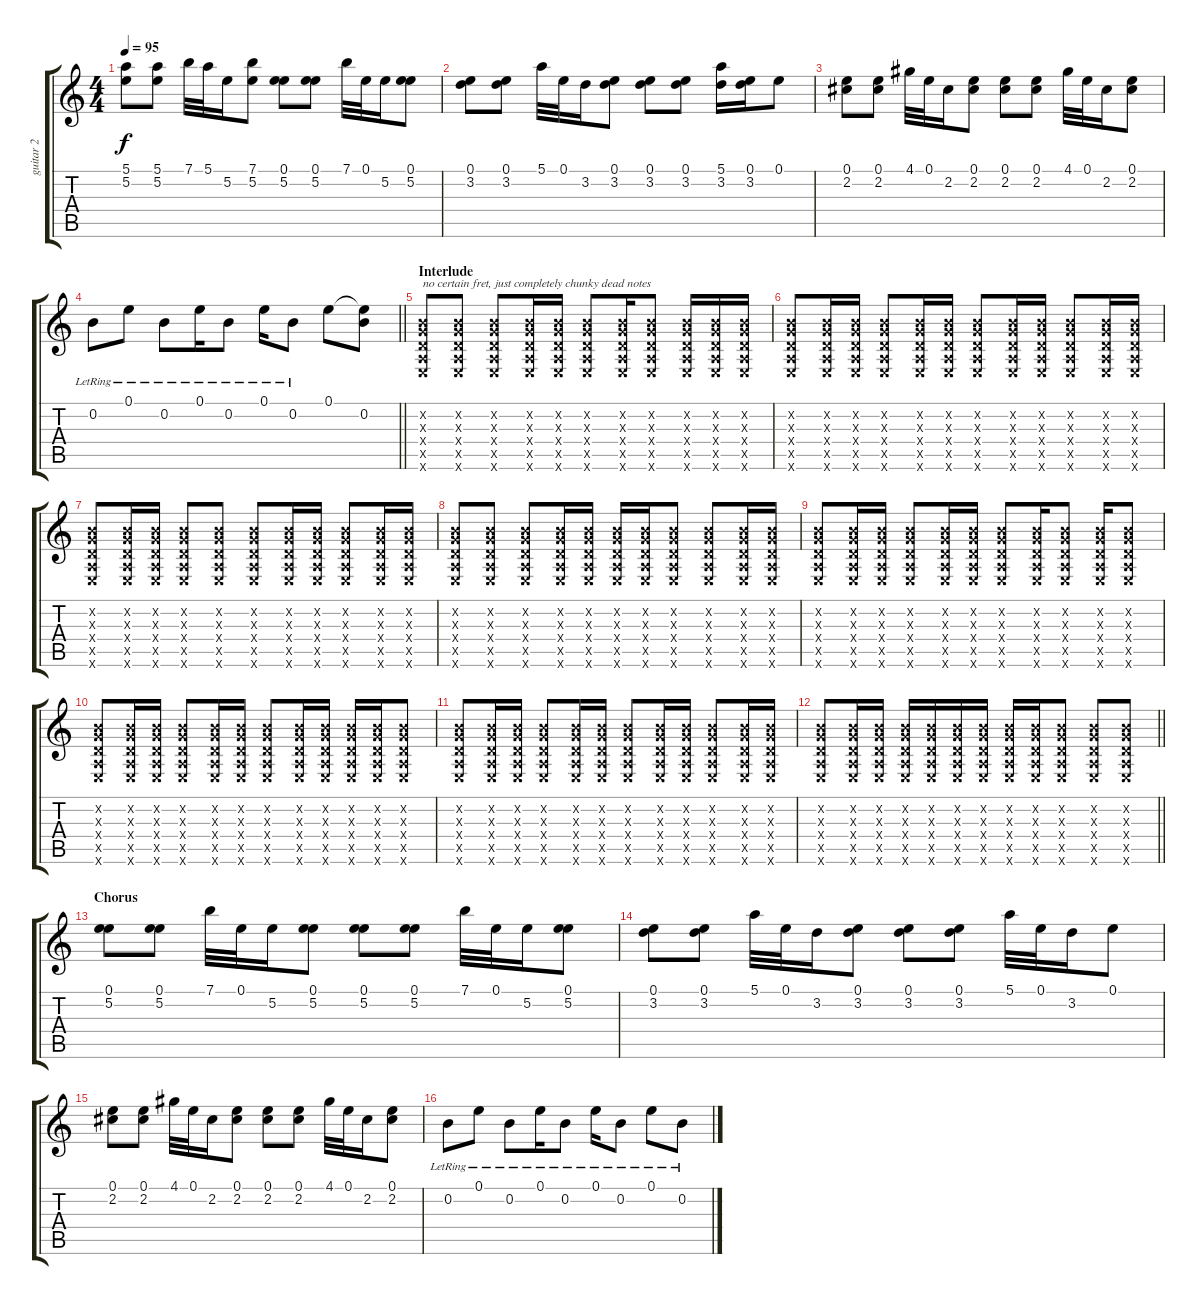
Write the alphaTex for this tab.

\track ("guitar 2" "guitar 2") {instrument electricguitarclean}
\staff {score tabs}
\tuning (E4 B3 G3 D3 A2 E2) {hide}
\ts (4 4)
\tempo 95
\clef g2
\ks c
(5.1 5.2).8{dy f} (5.1 5.2).8 7.1.32 5.1.32 5.2.16 (7.1 5.2).8 (0.1 5.2).8 (0.1 5.2).8 7.1.32 0.1.32 5.2.16 (0.1 5.2).8 |
(0.1 3.2).8 (0.1 3.2).8 5.1.32 0.1.32 3.2.16 (0.1 3.2).8 (0.1 3.2).8 (0.1 3.2).8 (5.1 3.2).16 (0.1 3.2).16 0.1.8 |
(0.1 2.2).8 (0.1 2.2).8 4.1.32 0.1.32 2.2.16 (0.1 2.2).8 (0.1 2.2).8 (0.1 2.2).8 4.1.32 0.1.32 2.2.16 (0.1 2.2).8 |
\barLineRight lightlight
0.2{lr}.8 0.1{lr}.8 0.2{lr}.8 0.1{lr}.16 0.2{lr}.8 0.1{lr}.16 0.2{lr}.8 0.1.8 (0.1{t} 0.2).8 |
\section ("" "Interlude")
(0.2{x} 0.3{x} 0.4{x} 0.5{x} 0.6{x}).8{txt "no certain fret, just completely chunky dead notes"} (0.2{x} 0.3{x} 0.4{x} 0.5{x} 0.6{x}).8 (0.2{x} 0.3{x} 0.4{x} 0.5{x} 0.6{x}).8 (0.2{x} 0.3{x} 0.4{x} 0.5{x} 0.6{x}).16 (0.2{x} 0.3{x} 0.4{x} 0.5{x} 0.6{x}).16 (0.2{x} 0.3{x} 0.4{x} 0.5{x} 0.6{x}).8 (0.2{x} 0.3{x} 0.4{x} 0.5{x} 0.6{x}).16 (0.2{x} 0.3{x} 0.4{x} 0.5{x} 0.6{x}).8 (0.2{x} 0.3{x} 0.4{x} 0.5{x} 0.6{x}).16 (0.2{x} 0.3{x} 0.4{x} 0.5{x} 0.6{x}).16 (0.2{x} 0.3{x} 0.4{x} 0.5{x} 0.6{x}).16 |
(0.2{x} 0.3{x} 0.4{x} 0.5{x} 0.6{x}).8 (0.2{x} 0.3{x} 0.4{x} 0.5{x} 0.6{x}).16 (0.2{x} 0.3{x} 0.4{x} 0.5{x} 0.6{x}).16 (0.2{x} 0.3{x} 0.4{x} 0.5{x} 0.6{x}).8 (0.2{x} 0.3{x} 0.4{x} 0.5{x} 0.6{x}).16 (0.2{x} 0.3{x} 0.4{x} 0.5{x} 0.6{x}).16 (0.2{x} 0.3{x} 0.4{x} 0.5{x} 0.6{x}).8 (0.2{x} 0.3{x} 0.4{x} 0.5{x} 0.6{x}).16 (0.2{x} 0.3{x} 0.4{x} 0.5{x} 0.6{x}).16 (0.2{x} 0.3{x} 0.4{x} 0.5{x} 0.6{x}).8 (0.2{x} 0.3{x} 0.4{x} 0.5{x} 0.6{x}).16 (0.2{x} 0.3{x} 0.4{x} 0.5{x} 0.6{x}).16 |
(0.2{x} 0.3{x} 0.4{x} 0.5{x} 0.6{x}).8 (0.2{x} 0.3{x} 0.4{x} 0.5{x} 0.6{x}).16 (0.2{x} 0.3{x} 0.4{x} 0.5{x} 0.6{x}).16 (0.2{x} 0.3{x} 0.4{x} 0.5{x} 0.6{x}).8 (0.2{x} 0.3{x} 0.4{x} 0.5{x} 0.6{x}).8 (0.2{x} 0.3{x} 0.4{x} 0.5{x} 0.6{x}).8 (0.2{x} 0.3{x} 0.4{x} 0.5{x} 0.6{x}).16 (0.2{x} 0.3{x} 0.4{x} 0.5{x} 0.6{x}).16 (0.2{x} 0.3{x} 0.4{x} 0.5{x} 0.6{x}).8 (0.2{x} 0.3{x} 0.4{x} 0.5{x} 0.6{x}).16 (0.2{x} 0.3{x} 0.4{x} 0.5{x} 0.6{x}).16 |
(0.2{x} 0.3{x} 0.4{x} 0.5{x} 0.6{x}).8 (0.2{x} 0.3{x} 0.4{x} 0.5{x} 0.6{x}).8 (0.2{x} 0.3{x} 0.4{x} 0.5{x} 0.6{x}).8 (0.2{x} 0.3{x} 0.4{x} 0.5{x} 0.6{x}).16 (0.2{x} 0.3{x} 0.4{x} 0.5{x} 0.6{x}).16 (0.2{x} 0.3{x} 0.4{x} 0.5{x} 0.6{x}).16 (0.2{x} 0.3{x} 0.4{x} 0.5{x} 0.6{x}).16 (0.2{x} 0.3{x} 0.4{x} 0.5{x} 0.6{x}).8 (0.2{x} 0.3{x} 0.4{x} 0.5{x} 0.6{x}).8 (0.2{x} 0.3{x} 0.4{x} 0.5{x} 0.6{x}).16 (0.2{x} 0.3{x} 0.4{x} 0.5{x} 0.6{x}).16 |
(0.2{x} 0.3{x} 0.4{x} 0.5{x} 0.6{x}).8 (0.2{x} 0.3{x} 0.4{x} 0.5{x} 0.6{x}).16 (0.2{x} 0.3{x} 0.4{x} 0.5{x} 0.6{x}).16 (0.2{x} 0.3{x} 0.4{x} 0.5{x} 0.6{x}).8 (0.2{x} 0.3{x} 0.4{x} 0.5{x} 0.6{x}).16 (0.2{x} 0.3{x} 0.4{x} 0.5{x} 0.6{x}).16 (0.2{x} 0.3{x} 0.4{x} 0.5{x} 0.6{x}).8 (0.2{x} 0.3{x} 0.4{x} 0.5{x} 0.6{x}).16 (0.2{x} 0.3{x} 0.4{x} 0.5{x} 0.6{x}).8 (0.2{x} 0.3{x} 0.4{x} 0.5{x} 0.6{x}).16 (0.2{x} 0.3{x} 0.4{x} 0.5{x} 0.6{x}).8 |
(0.2{x} 0.3{x} 0.4{x} 0.5{x} 0.6{x}).8 (0.2{x} 0.3{x} 0.4{x} 0.5{x} 0.6{x}).16 (0.2{x} 0.3{x} 0.4{x} 0.5{x} 0.6{x}).16 (0.2{x} 0.3{x} 0.4{x} 0.5{x} 0.6{x}).8 (0.2{x} 0.3{x} 0.4{x} 0.5{x} 0.6{x}).16 (0.2{x} 0.3{x} 0.4{x} 0.5{x} 0.6{x}).16 (0.2{x} 0.3{x} 0.4{x} 0.5{x} 0.6{x}).8 (0.2{x} 0.3{x} 0.4{x} 0.5{x} 0.6{x}).16 (0.2{x} 0.3{x} 0.4{x} 0.5{x} 0.6{x}).16 (0.2{x} 0.3{x} 0.4{x} 0.5{x} 0.6{x}).16 (0.2{x} 0.3{x} 0.4{x} 0.5{x} 0.6{x}).16 (0.2{x} 0.3{x} 0.4{x} 0.5{x} 0.6{x}).8 |
(0.2{x} 0.3{x} 0.4{x} 0.5{x} 0.6{x}).8 (0.2{x} 0.3{x} 0.4{x} 0.5{x} 0.6{x}).16 (0.2{x} 0.3{x} 0.4{x} 0.5{x} 0.6{x}).16 (0.2{x} 0.3{x} 0.4{x} 0.5{x} 0.6{x}).8 (0.2{x} 0.3{x} 0.4{x} 0.5{x} 0.6{x}).16 (0.2{x} 0.3{x} 0.4{x} 0.5{x} 0.6{x}).16 (0.2{x} 0.3{x} 0.4{x} 0.5{x} 0.6{x}).8 (0.2{x} 0.3{x} 0.4{x} 0.5{x} 0.6{x}).16 (0.2{x} 0.3{x} 0.4{x} 0.5{x} 0.6{x}).16 (0.2{x} 0.3{x} 0.4{x} 0.5{x} 0.6{x}).8 (0.2{x} 0.3{x} 0.4{x} 0.5{x} 0.6{x}).16 (0.2{x} 0.3{x} 0.4{x} 0.5{x} 0.6{x}).16 |
\barLineRight lightlight
(0.2{x} 0.3{x} 0.4{x} 0.5{x} 0.6{x}).8 (0.2{x} 0.3{x} 0.4{x} 0.5{x} 0.6{x}).16 (0.2{x} 0.3{x} 0.4{x} 0.5{x} 0.6{x}).16 (0.2{x} 0.3{x} 0.4{x} 0.5{x} 0.6{x}).16 (0.2{x} 0.3{x} 0.4{x} 0.5{x} 0.6{x}).16 (0.2{x} 0.3{x} 0.4{x} 0.5{x} 0.6{x}).16 (0.2{x} 0.3{x} 0.4{x} 0.5{x} 0.6{x}).16 (0.2{x} 0.3{x} 0.4{x} 0.5{x} 0.6{x}).16 (0.2{x} 0.3{x} 0.4{x} 0.5{x} 0.6{x}).16 (0.2{x} 0.3{x} 0.4{x} 0.5{x} 0.6{x}).8 (0.2{x} 0.3{x} 0.4{x} 0.5{x} 0.6{x}).8 (0.2{x} 0.3{x} 0.4{x} 0.5{x} 0.6{x}).8 |
\section ("" "Chorus")
(0.1 5.2).8 (0.1 5.2).8 7.1.32 0.1.32 5.2.16 (0.1 5.2).8 (0.1 5.2).8 (0.1 5.2).8 7.1.32 0.1.32 5.2.16 (0.1 5.2).8 |
(0.1 3.2).8 (0.1 3.2).8 5.1.32 0.1.32 3.2.16 (0.1 3.2).8 (0.1 3.2).8 (0.1 3.2).8 5.1.32 0.1.32 3.2.16 0.1.8 |
(0.1 2.2).8 (0.1 2.2).8 4.1.32 0.1.32 2.2.16 (0.1 2.2).8 (0.1 2.2).8 (0.1 2.2).8 4.1.32 0.1.32 2.2.16 (0.1 2.2).8 |
0.2{lr}.8 0.1{lr}.8 0.2{lr}.8 0.1{lr}.16 0.2{lr}.8 0.1{lr}.16 0.2{lr}.8 0.1{lr}.8 0.2{lr}.8
